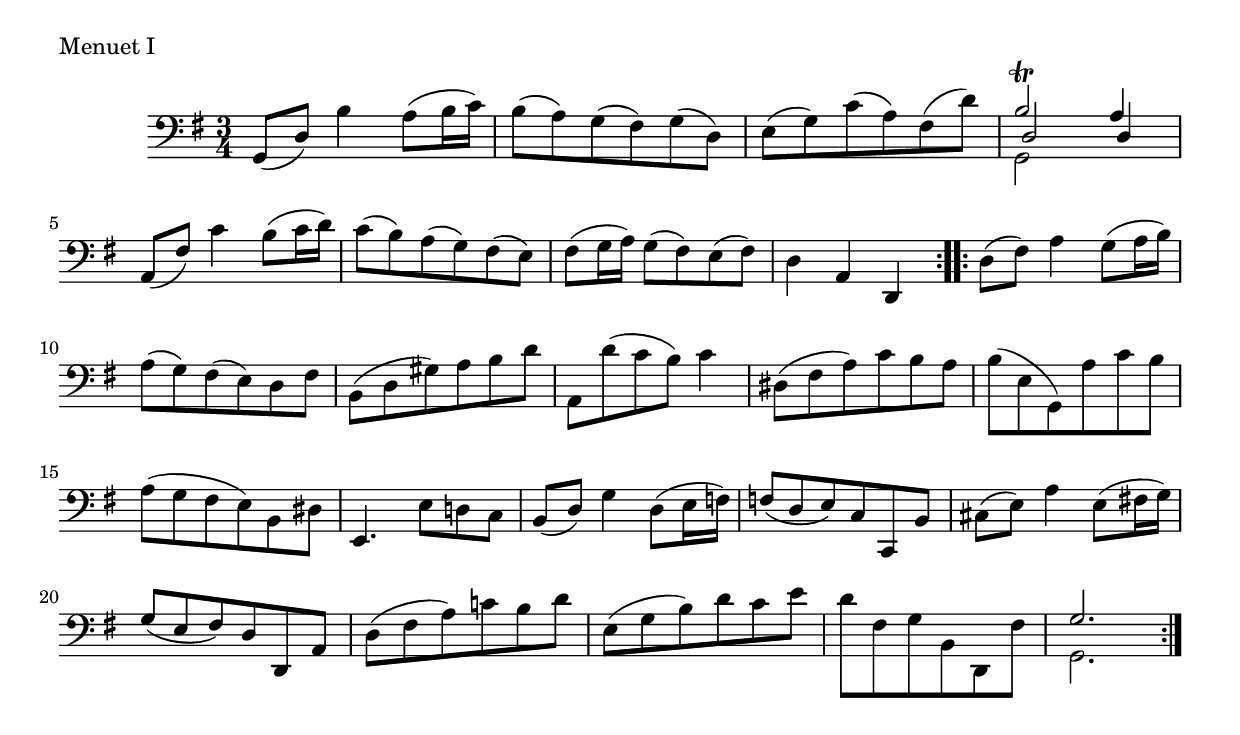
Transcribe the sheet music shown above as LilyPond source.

\score {
    \header {
        piece = "Menuet I"
    }
    \layout {}
    \relative c {
       \clef bass
        \time 3/4
           \key g \major
           \set Staff.midiInstrument = "cello"

           \repeat volta 2 { g8( d') b'4 a8( b16 c) | b8( a) g( fis) g( d) | e( g) c( a) fis( d') |
           <<{b2\trill a4}\\{g,2 s4}\\{d'2 d4}>> | \break
           a8( fis') c'4 b8( c16 d) | c8( b) a( g) fis( e) |
           fis( g16 a) g8( fis) e( fis) | d4 a d, | }
           \repeat volta 2 { d'8( fis) a4 g8( a16 b) \break | a8( g) fis( e) d fis |
           b,( d gis) a b d | a, d'( c b) c4 | dis,8( fis a) c b a |
           b( e, g,) a' c b \break | a( g fis e) b dis | e,4. e'8[ d! c] |
           b( d) g4 d8( e16 f) | f8( d e) c c, b' |
           cis( e) a4 e8( fis!16 g) | g8( e fis) d d, a' |
           d( fis a) c! b d | e,( g b) d c e | d fis, g b, d, fis' |
           <<{g2.}\\{g,2.}>> |}
       }
   }
